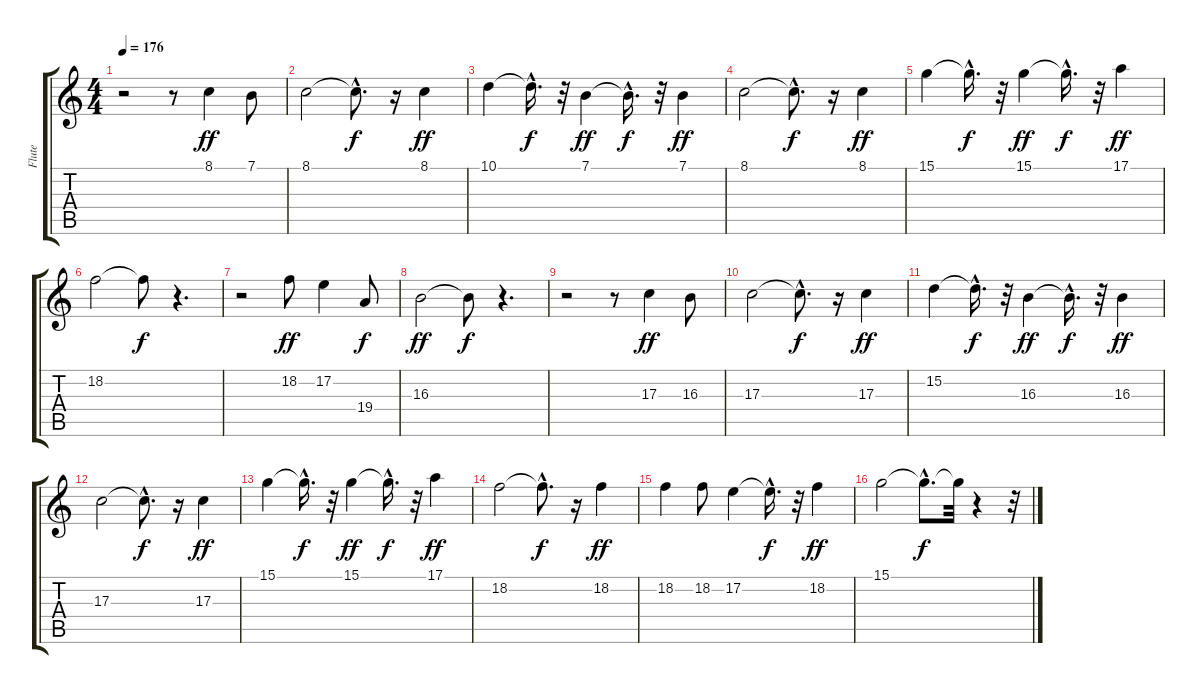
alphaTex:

\track ("Flute" "Flute") {instrument flute}
\staff {score tabs}
\tuning (E4 B3 G3 D3 A2 E2) {hide}
\ts (4 4)
\tempo 176
\clef g2
\ks c
r.2{dy f} r.8 8.1.4{dy ff} 7.1.8 |
8.1.2 8.1{hac t}.8{d dy f} r.16 8.1.4{dy ff} |
10.1.4 10.1{hac t}.16{d dy f} r.32 7.1.4{dy ff} 7.1{hac t}.16{d dy f} r.32 7.1.4{dy ff} |
8.1.2 8.1{hac t}.8{d dy f} r.16 8.1.4{dy ff} |
15.1.4 15.1{hac t}.16{d dy f} r.32 15.1.4{dy ff} 15.1{hac t}.16{d dy f} r.32 17.1.4{dy ff} |
18.2.2 18.2{t}.8{dy f} r.4{d} |
r.2 18.2.8{dy ff} 17.2.4 19.4.8{dy f} |
16.3.2{dy ff} 16.3{t}.8{dy f} r.4{d} |
r.2 r.8 17.3.4{dy ff} 16.3.8 |
17.3.2 17.3{hac t}.8{d dy f} r.16 17.3.4{dy ff} |
15.2.4 15.2{hac t}.16{d dy f} r.32 16.3.4{dy ff} 16.3{hac t}.16{d dy f} r.32 16.3.4{dy ff} |
17.3.2 17.3{hac t}.8{d dy f} r.16 17.3.4{dy ff} |
15.1.4 15.1{hac t}.16{d dy f} r.32 15.1.4{dy ff} 15.1{hac t}.16{d dy f} r.32 17.1.4{dy ff} |
18.2.2 18.2{hac t}.8{d dy f} r.16 18.2.4{dy ff} |
18.2.4 18.2.8 17.2.4 17.2{hac t}.16{d dy f} r.32 18.2.4{dy ff} |
15.1.2 15.1{hac t}.8{d dy f} 15.1{t}.32 r.4 r.32
